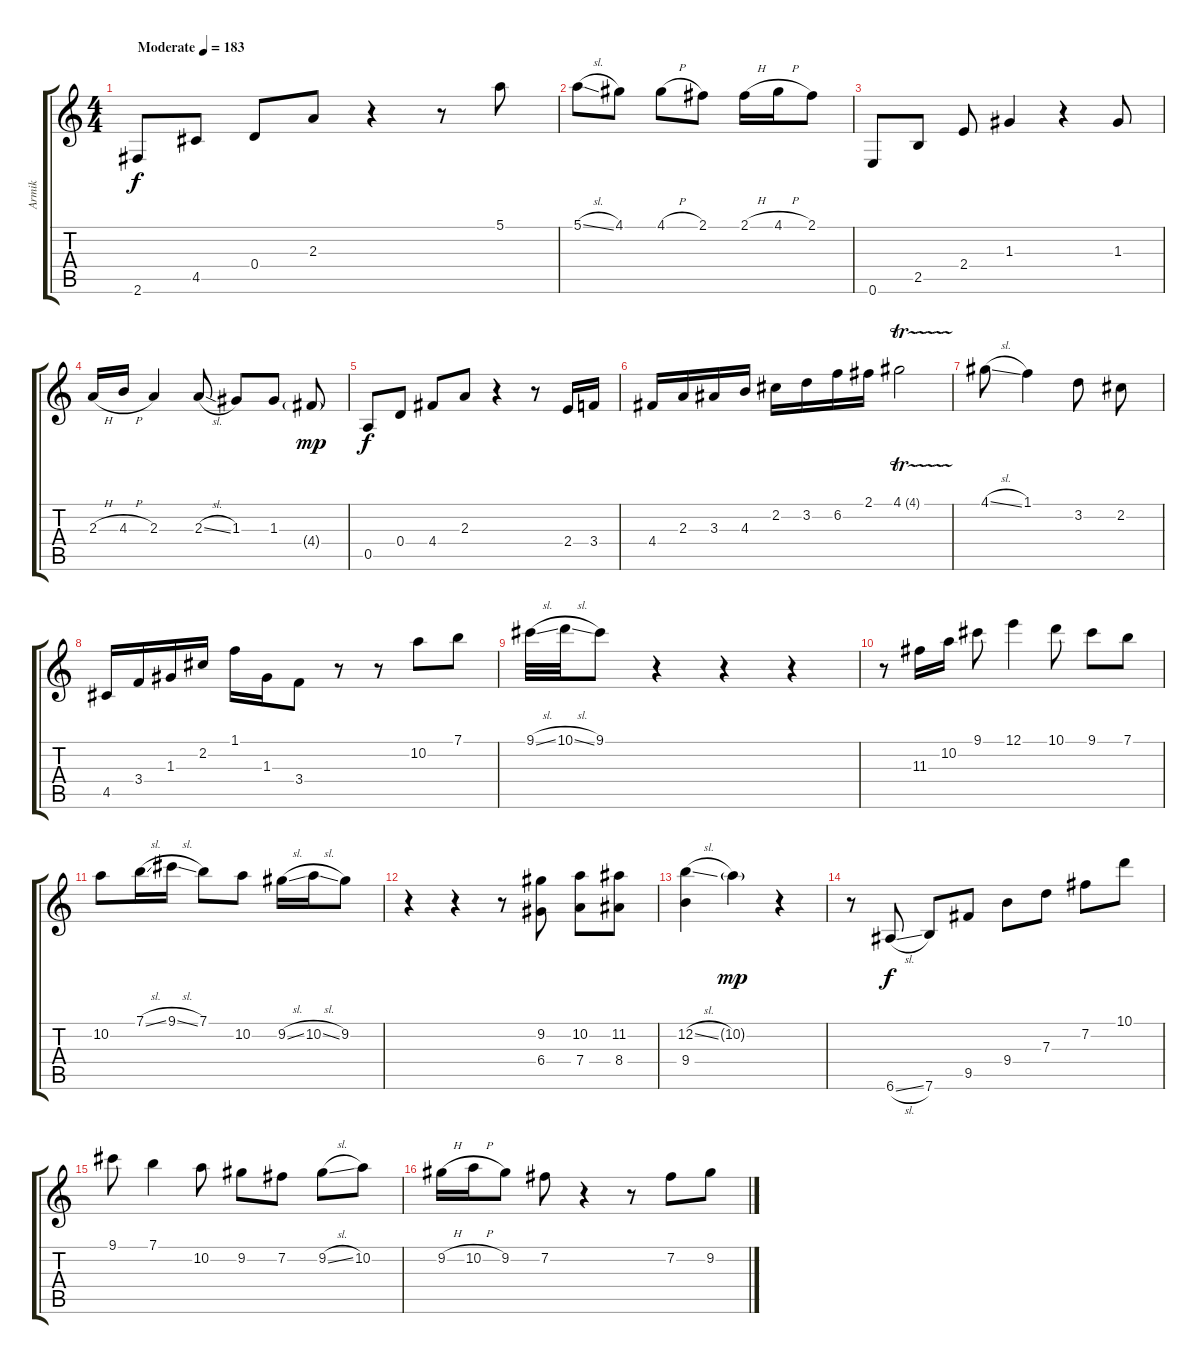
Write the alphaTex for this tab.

\track ("Armik" "Armik") {instrument acousticguitarsteel}
\staff {score tabs}
\tuning (E4 B3 G3 D3 A2 E2) {hide}
\ts (4 4)
\tempo (183 "Moderate")
\clef g2
\ks c
2.6.8{dy f instrument acousticguitarsteel} 4.5.8 0.4.8 2.3.8 r.4 r.8 5.1.8 |
5.1{sl}.8 4.1.8 4.1{h}.8 2.1.8 2.1{h}.16 4.1{h}.16 2.1.8 |
0.6.8 2.5.8 2.4.8 1.3.4 r.4 1.3.8 |
2.3{h}.16 4.3{h}.16 2.3.4 2.3{sl}.8 1.3.8 1.3.8 4.4{g}.8{dy mp} |
0.5.8{dy f} 0.4.8 4.4.8 2.3.8 r.4 r.8 2.4.16 3.4.16 |
4.4.16 2.3.16 3.3.16 4.3.16 2.2.16 3.2.16 6.2.16 2.1.16 4.1{tr (4 16)}.2 |
4.1{sl}.8 1.1.4 3.2.8 2.2.8 |
4.5.16 3.4.16 1.3.16 2.2.16 1.1.16 1.3.16 3.4.8 r.8 r.8 10.2.8 7.1.8 |
9.1{sl}.32 10.1{sl}.32 9.1.8 r.4 r.4 r.4 |
r.8 11.3.16 10.2.16 9.1.8 12.1.4 10.1.8 9.1.8 7.1.8 |
10.2.8 7.1{sl}.16 9.1{sl}.16 7.1.8 10.2.8 9.2{sl}.16 10.2{sl}.16 9.2.8 |
r.4 r.4 r.8 (9.2 6.4).8 (10.2 7.4).8 (11.2 8.4).8 |
(12.2{sl} 9.4).4 10.2{g}.4{dy mp} r.4 |
r.8 6.6{sl}.8{dy f} 7.6.8 9.5.8 9.4.8 7.3.8 7.2.8 10.1.8 |
9.1.8 7.1.4 10.2.8 9.2.8 7.2.8 9.2{sl}.8 10.2.8 |
9.2{h}.16 10.2{h}.16 9.2.8 7.2.8 r.4 r.8 7.2.8 9.2.8
